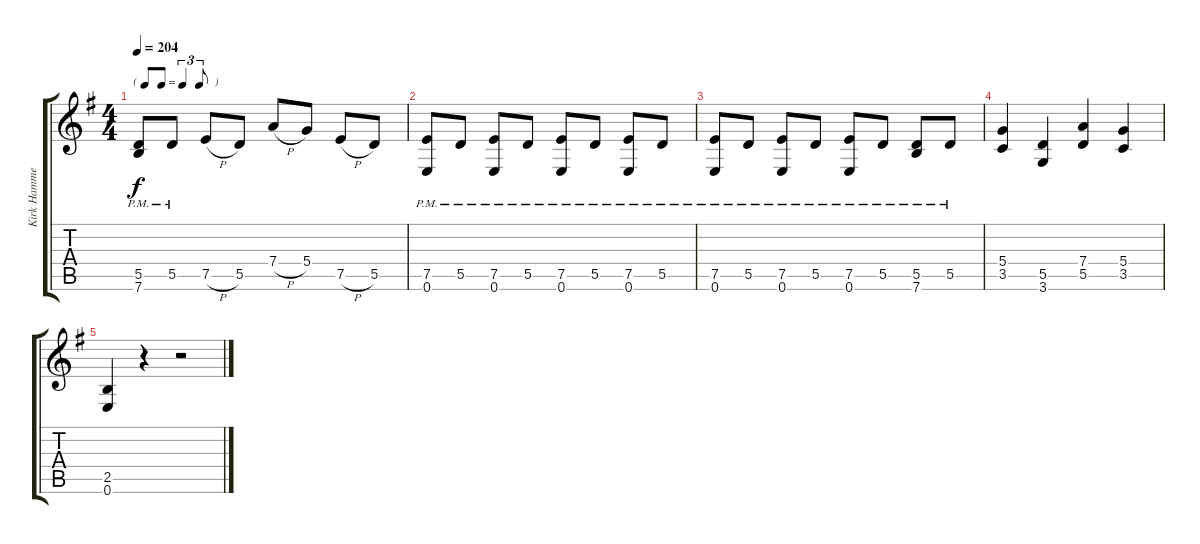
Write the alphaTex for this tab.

\track ("Kirk Hammett" "Kirk Hamme") {instrument distortionguitar}
\staff {score tabs}
\tuning (E4 B3 G3 D3 A2 E2) {hide}
\ts (4 4)
\tf triplet8th
\tempo 204
\clef g2
\ks eminor
(5.5{pm} 7.6{pm}).8{dy f} 5.5{pm}.8 7.5{h}.8 5.5.8 7.4{h}.8 5.4.8 7.5{h}.8 5.5.8 |
(7.5{pm} 0.6{pm}).8 5.5{pm}.8 (7.5{pm} 0.6{pm}).8 5.5{pm}.8 (7.5{pm} 0.6{pm}).8 5.5{pm}.8 (7.5{pm} 0.6{pm}).8 5.5{pm}.8 |
(7.5{pm} 0.6{pm}).8 5.5{pm}.8 (7.5{pm} 0.6{pm}).8 5.5{pm}.8 (7.5{pm} 0.6{pm}).8 5.5{pm}.8 (5.5{pm} 7.6{pm}).8 5.5{pm}.8 |
(5.4 3.5).4 (5.5 3.6).4 (7.4 5.5).4 (5.4 3.5).4 |
(2.5 0.6).4 r.4 r.2
